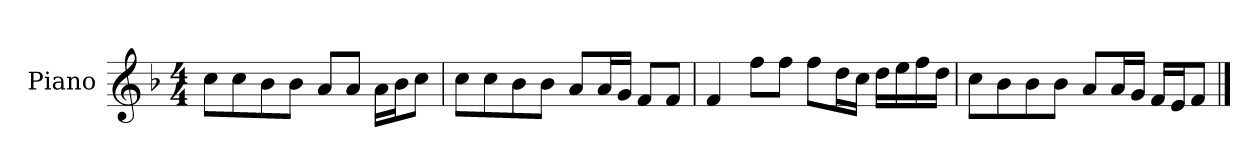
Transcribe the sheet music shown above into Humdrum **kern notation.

**kern
*part1
*staff1
*I"Piano
*I'P-no
*clefG2
*k[b-]
*M4/4
*MM90
=1
8cc\L
8cc\
8b-\
8b-\J
8a/L
8a/J
16a\LL
16b-\J
8cc\J
=2
8cc\L
8cc\
8b-\
8b-\J
8a/L
16a/L
16g/JJ
8f/L
8f/J
=3
4f/
8ff\L
8ff\J
8ff\L
16dd\L
16cc\JJ
16dd\LL
16ee\
16ff\
16dd\JJ
=4
8cc\L
8b-\
8b-\
8b-\J
8a/L
16a/L
16g/JJ
16f/LL
16e/J
8f/J
==
*-
